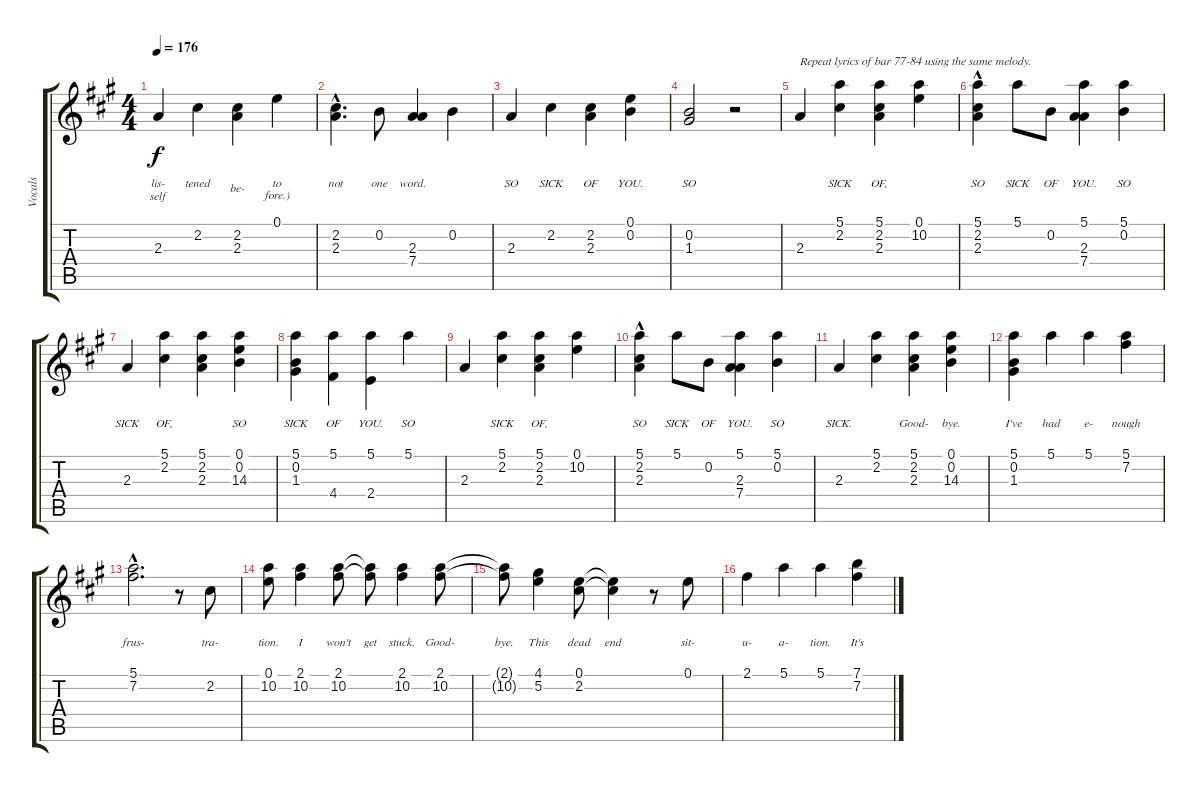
\track ("Vocals" "Vocals") {instrument overdrivenguitar}
\staff {score tabs}
\tuning (E4 B3 G3 D3 A2 E2) {hide}
\ts (4 4)
\tempo 176
\clef g2
\ks a
2.3.4{lyrics (0 "") lyrics (1 "") lyrics (2 "lis-") lyrics (3 "self") lyrics (4 "") dy f} 2.2.4{lyrics (0 "") lyrics (1 "") lyrics (2 "tened") lyrics (3 "") lyrics (4 "")} (2.2 2.3).4{lyrics (0 "") lyrics (1 "") lyrics (2 "") lyrics (3 "be-") lyrics (4 "")} 0.1.4{lyrics (0 "") lyrics (1 "") lyrics (2 "to") lyrics (3 "fore.)") lyrics (4 "")} |
(2.2{hac} 2.3).4{d lyrics (0 "") lyrics (1 "") lyrics (2 "not") lyrics (3 "") lyrics (4 "")} 0.2.8{lyrics (0 "") lyrics (1 "") lyrics (2 "one") lyrics (3 "") lyrics (4 "")} (2.3 7.4).4{lyrics (0 "") lyrics (1 "") lyrics (2 "word.") lyrics (3 "") lyrics (4 "")} 0.2.4{lyrics (0 "") lyrics (1 "") lyrics (2 "") lyrics (3 "") lyrics (4 "")} |
2.3.4{lyrics (0 "") lyrics (1 "") lyrics (2 "SO") lyrics (3 "") lyrics (4 "")} 2.2.4{lyrics (0 "") lyrics (1 "") lyrics (2 "SICK") lyrics (3 "") lyrics (4 "")} (2.2 2.3).4{lyrics (0 "") lyrics (1 "") lyrics (2 "OF") lyrics (3 "") lyrics (4 "")} (0.1 0.2).4{lyrics (0 "") lyrics (1 "") lyrics (2 "YOU.") lyrics (3 "") lyrics (4 "")} |
(0.2 1.3).2{lyrics (0 "") lyrics (1 "") lyrics (2 "SO") lyrics (3 "") lyrics (4 "")} r.2 |
2.3.4{txt "Repeat lyrics of bar 77-84 using the same melody." lyrics (0 "") lyrics (1 "") lyrics (2 "") lyrics (3 "") lyrics (4 "")} (5.1 2.2).4{lyrics (0 "") lyrics (1 "") lyrics (2 "SICK") lyrics (3 "") lyrics (4 "")} (5.1 2.2 2.3).4{lyrics (0 "") lyrics (1 "") lyrics (2 "OF,") lyrics (3 "") lyrics (4 "")} (0.1 10.2).4{lyrics (0 "") lyrics (1 "") lyrics (2 "") lyrics (3 "") lyrics (4 "")} |
(5.1 2.2{hac} 2.3).4{lyrics (0 "") lyrics (1 "") lyrics (2 "SO") lyrics (3 "") lyrics (4 "")} 5.1.8{lyrics (0 "") lyrics (1 "") lyrics (2 "SICK") lyrics (3 "") lyrics (4 "")} 0.2.8{lyrics (0 "") lyrics (1 "") lyrics (2 "OF") lyrics (3 "") lyrics (4 "")} (5.1 2.3 7.4).4{lyrics (0 "") lyrics (1 "") lyrics (2 "YOU.") lyrics (3 "") lyrics (4 "")} (5.1 0.2).4{lyrics (0 "") lyrics (1 "") lyrics (2 "SO") lyrics (3 "") lyrics (4 "")} |
2.3.4{lyrics (0 "") lyrics (1 "") lyrics (2 "SICK") lyrics (3 "") lyrics (4 "")} (5.1 2.2).4{lyrics (0 "") lyrics (1 "") lyrics (2 "OF,") lyrics (3 "") lyrics (4 "")} (5.1 2.2 2.3).4{lyrics (0 "") lyrics (1 "") lyrics (2 "") lyrics (3 "") lyrics (4 "")} (0.1 0.2 14.3).4{lyrics (0 "") lyrics (1 "") lyrics (2 "SO") lyrics (3 "") lyrics (4 "")} |
(5.1 0.2 1.3).4{lyrics (0 "") lyrics (1 "") lyrics (2 "SICK") lyrics (3 "") lyrics (4 "")} (5.1 4.4).4{lyrics (0 "") lyrics (1 "") lyrics (2 "OF") lyrics (3 "") lyrics (4 "")} (5.1 2.4).4{lyrics (0 "") lyrics (1 "") lyrics (2 "YOU.") lyrics (3 "") lyrics (4 "")} 5.1.4{lyrics (0 "") lyrics (1 "") lyrics (2 "SO") lyrics (3 "") lyrics (4 "")} |
2.3.4{lyrics (0 "") lyrics (1 "") lyrics (2 "") lyrics (3 "") lyrics (4 "")} (5.1 2.2).4{lyrics (0 "") lyrics (1 "") lyrics (2 "SICK") lyrics (3 "") lyrics (4 "")} (5.1 2.2 2.3).4{lyrics (0 "") lyrics (1 "") lyrics (2 "OF,") lyrics (3 "") lyrics (4 "")} (0.1 10.2).4{lyrics (0 "") lyrics (1 "") lyrics (2 "") lyrics (3 "") lyrics (4 "")} |
(5.1 2.2{hac} 2.3).4{lyrics (0 "") lyrics (1 "") lyrics (2 "SO") lyrics (3 "") lyrics (4 "")} 5.1.8{lyrics (0 "") lyrics (1 "") lyrics (2 "SICK") lyrics (3 "") lyrics (4 "")} 0.2.8{lyrics (0 "") lyrics (1 "") lyrics (2 "OF") lyrics (3 "") lyrics (4 "")} (5.1 2.3 7.4).4{lyrics (0 "") lyrics (1 "") lyrics (2 "YOU.") lyrics (3 "") lyrics (4 "")} (5.1 0.2).4{lyrics (0 "") lyrics (1 "") lyrics (2 "SO") lyrics (3 "") lyrics (4 "")} |
2.3.4{lyrics (0 "") lyrics (1 "") lyrics (2 "SICK.") lyrics (3 "") lyrics (4 "")} (5.1 2.2).4{lyrics (0 "") lyrics (1 "") lyrics (2 "") lyrics (3 "") lyrics (4 "")} (5.1 2.2 2.3).4{lyrics (0 "") lyrics (1 "") lyrics (2 "Good-") lyrics (3 "") lyrics (4 "")} (0.1 0.2 14.3).4{lyrics (0 "") lyrics (1 "") lyrics (2 "bye.") lyrics (3 "") lyrics (4 "")} |
(5.1 0.2 1.3).4{lyrics (0 "") lyrics (1 "") lyrics (2 "I've") lyrics (3 "") lyrics (4 "")} 5.1.4{lyrics (0 "") lyrics (1 "") lyrics (2 "had") lyrics (3 "") lyrics (4 "")} 5.1.4{lyrics (0 "") lyrics (1 "") lyrics (2 "e-") lyrics (3 "") lyrics (4 "")} (5.1 7.2).4{lyrics (0 "") lyrics (1 "") lyrics (2 "nough") lyrics (3 "") lyrics (4 "")} |
(5.1{hac} 7.2{hac}).2{d lyrics (0 "") lyrics (1 "") lyrics (2 "frus-") lyrics (3 "") lyrics (4 "")} r.8 2.2.8{lyrics (0 "") lyrics (1 "") lyrics (2 "tra-") lyrics (3 "") lyrics (4 "")} |
(0.1 10.2).8{lyrics (0 "") lyrics (1 "") lyrics (2 "tion.") lyrics (3 "") lyrics (4 "")} (2.1 10.2).4{lyrics (0 "") lyrics (1 "") lyrics (2 "I") lyrics (3 "") lyrics (4 "")} (2.1 10.2).8{lyrics (0 "") lyrics (1 "") lyrics (2 "won't") lyrics (3 "") lyrics (4 "")} (2.1{t} 10.2{t}).8{lyrics (0 "") lyrics (1 "") lyrics (2 "get") lyrics (3 "") lyrics (4 "")} (2.1 10.2).4{lyrics (0 "") lyrics (1 "") lyrics (2 "stuck.") lyrics (3 "") lyrics (4 "")} (2.1 10.2).8{lyrics (0 "") lyrics (1 "") lyrics (2 "Good-") lyrics (3 "") lyrics (4 "")} |
(2.1{t} 10.2{t}).8{lyrics (0 "") lyrics (1 "") lyrics (2 "bye.") lyrics (3 "") lyrics (4 "")} (4.1 5.2).4{lyrics (0 "") lyrics (1 "") lyrics (2 "This") lyrics (3 "") lyrics (4 "")} (0.1 2.2).8{lyrics (0 "") lyrics (1 "") lyrics (2 "dead") lyrics (3 "") lyrics (4 "")} (0.1{t} 2.2{t}).4{lyrics (0 "") lyrics (1 "") lyrics (2 "end") lyrics (3 "") lyrics (4 "")} r.8 0.1.8{lyrics (0 "") lyrics (1 "") lyrics (2 "sit-") lyrics (3 "") lyrics (4 "")} |
2.1.4{lyrics (0 "") lyrics (1 "") lyrics (2 "u-") lyrics (3 "") lyrics (4 "")} 5.1.4{lyrics (0 "") lyrics (1 "") lyrics (2 "a-") lyrics (3 "") lyrics (4 "")} 5.1.4{lyrics (0 "") lyrics (1 "") lyrics (2 "tion.") lyrics (3 "") lyrics (4 "")} (7.1 7.2).4{lyrics (0 "") lyrics (1 "") lyrics (2 "It's") lyrics (3 "") lyrics (4 "")}
